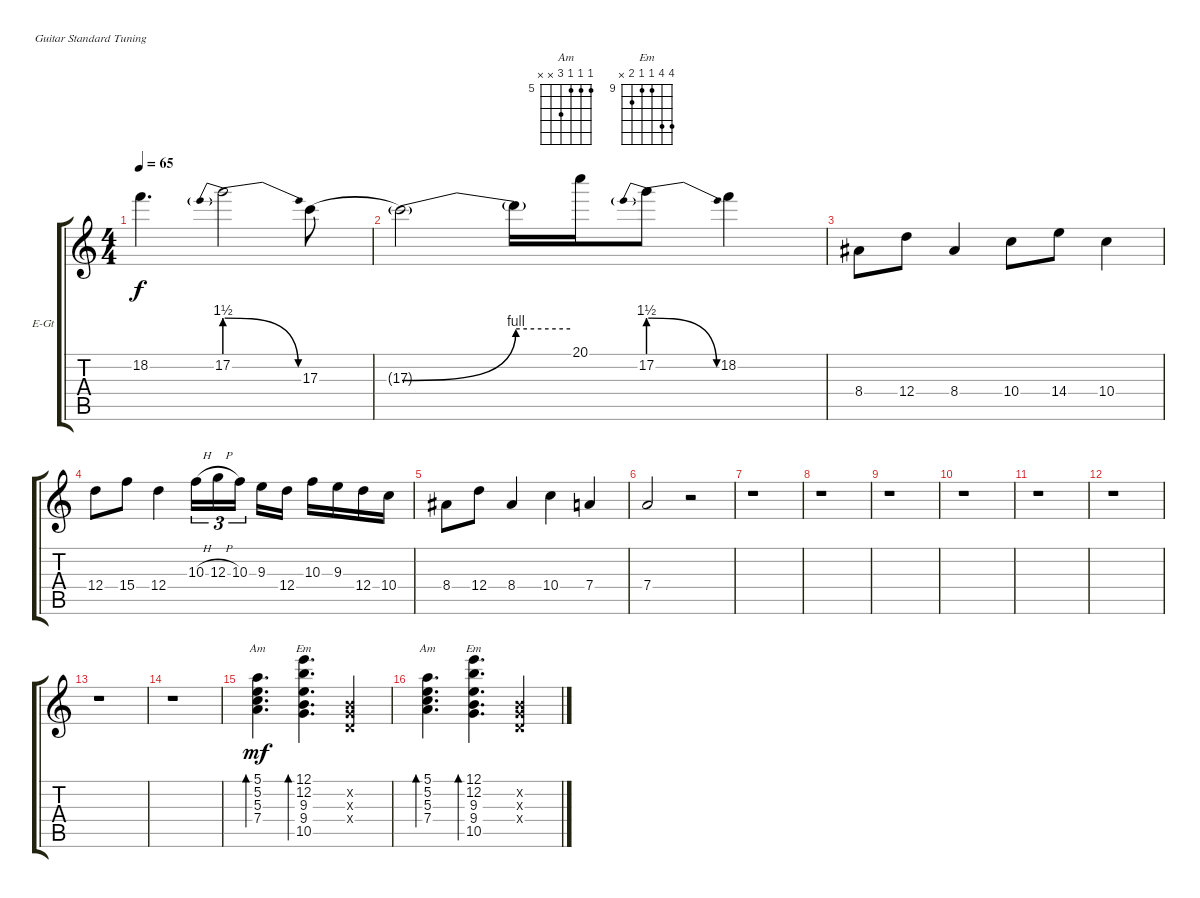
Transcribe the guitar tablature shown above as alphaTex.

\bracketExtendMode groupsimilarinstruments
\firstSystemTrackNameOrientation horizontal
\otherSystemsTrackNameOrientation horizontal
\track ("Guitar 2" "E-Gt") {instrument overdrivenguitar}
\staff {score tabs}
\tuning (E4 B3 G3 D3 A2 E2)
\chord ("Am" 5 5 5 7 x x) {firstfret 5}
\chord ("Em" 12 12 9 9 10 x) {firstfret 9}
\ts (4 4)
\tempo 65
\clef g2
\ks c
18.2.4{d dy f} 17.2{be (prebendrelease 0 6 60 0)}.2 17.3{be (hold 0 0 60 0)}.8 |
17.3{be (bend 0 0 60 4) t}.2 17.3{be (hold 0 4 60 4) t}.16 20.1.16 17.2{be (prebendrelease 0 6 60 0)}.8 18.2.4 |
8.4.8 12.4.8 8.4.4 10.4.8 14.4.8 10.4.4 |
12.4.8 15.4.8 12.4.4 10.3{h}.16{tu (3 2)} 12.3{h}.16{tu (3 2)} 10.3.16{tu (3 2)} 9.3.16 12.4.16 10.3.16 9.3.16 12.4.16 10.4.16 |
8.4.8 12.4.8 8.4.4 10.4.4 7.4.4 |
7.4.2 r.2 |
r.1 |
r.1 |
r.1 |
r.1 |
r.1 |
r.1 |
r.1 |
r.1 |
(5.1 5.2 5.3 7.4).4{d bd 60 ch "Am" dy mf} (12.1 12.2 9.3 9.4 10.5).4{d bd 60 ch "Em"} (0.2{x} 0.3{x} 0.4{x}).4 |
(5.1 5.2 5.3 7.4).4{d bd 60 ch "Am"} (12.1 12.2 9.3 9.4 10.5).4{d bd 60 ch "Em"} (0.2{x} 0.3{x} 0.4{x}).4
